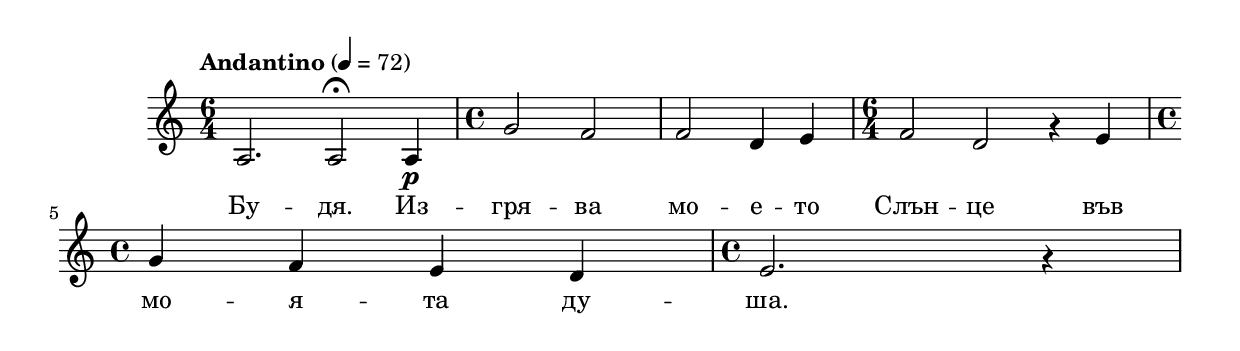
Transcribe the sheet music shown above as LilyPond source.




melody = \absolute  {
  \clef treble
  \key a \minor
  \time 6/4 \tempo "Andantino" 4 = 72
 
 a2.  a2 \fermata a4\p | \time 4/4  g'2 f'2 | f'2 d'4  e'4 | \time 6/4 f'2 d'2 g'4\rest e'4 | \break
 
 \time 4/4 g'4 f'4 e'4 d'4 | \time 4/4 e'2. g'4\rest |



}

text = \lyricmode {Бу -- дя. Из -- гря -- ва мо -- е -- то Слън -- це във мо -- я -- та ду -- ша. 

 
 
}

textL = \lyricmode {
 
 
}

\score{
 \header {
  title = \markup { \fontsize #0 "Химни на Слънцето / Himni na slunzeto" }
  %subtitle = \markup \center-column { " " \vspace #1 } 
  
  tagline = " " %supress footer Music engraving by LilyPond 2.18.0—www.lilypond.org
 % arranger = \markup { \fontsize #+1 "Контекстуализация: Йордан Камджалов / Contextualization: Yordan Kamdzhalov" }
  %composer = \markup \center-column { "Бейнса Дуно / Beinsa Duno" \vspace #1 } 

}
  <<
    \new Voice = "one" {
      
      \melody
    }
    \new Lyrics \lyricsto "one" \text
    \new Lyrics \lyricsto "one" \textL
  >>
 
}